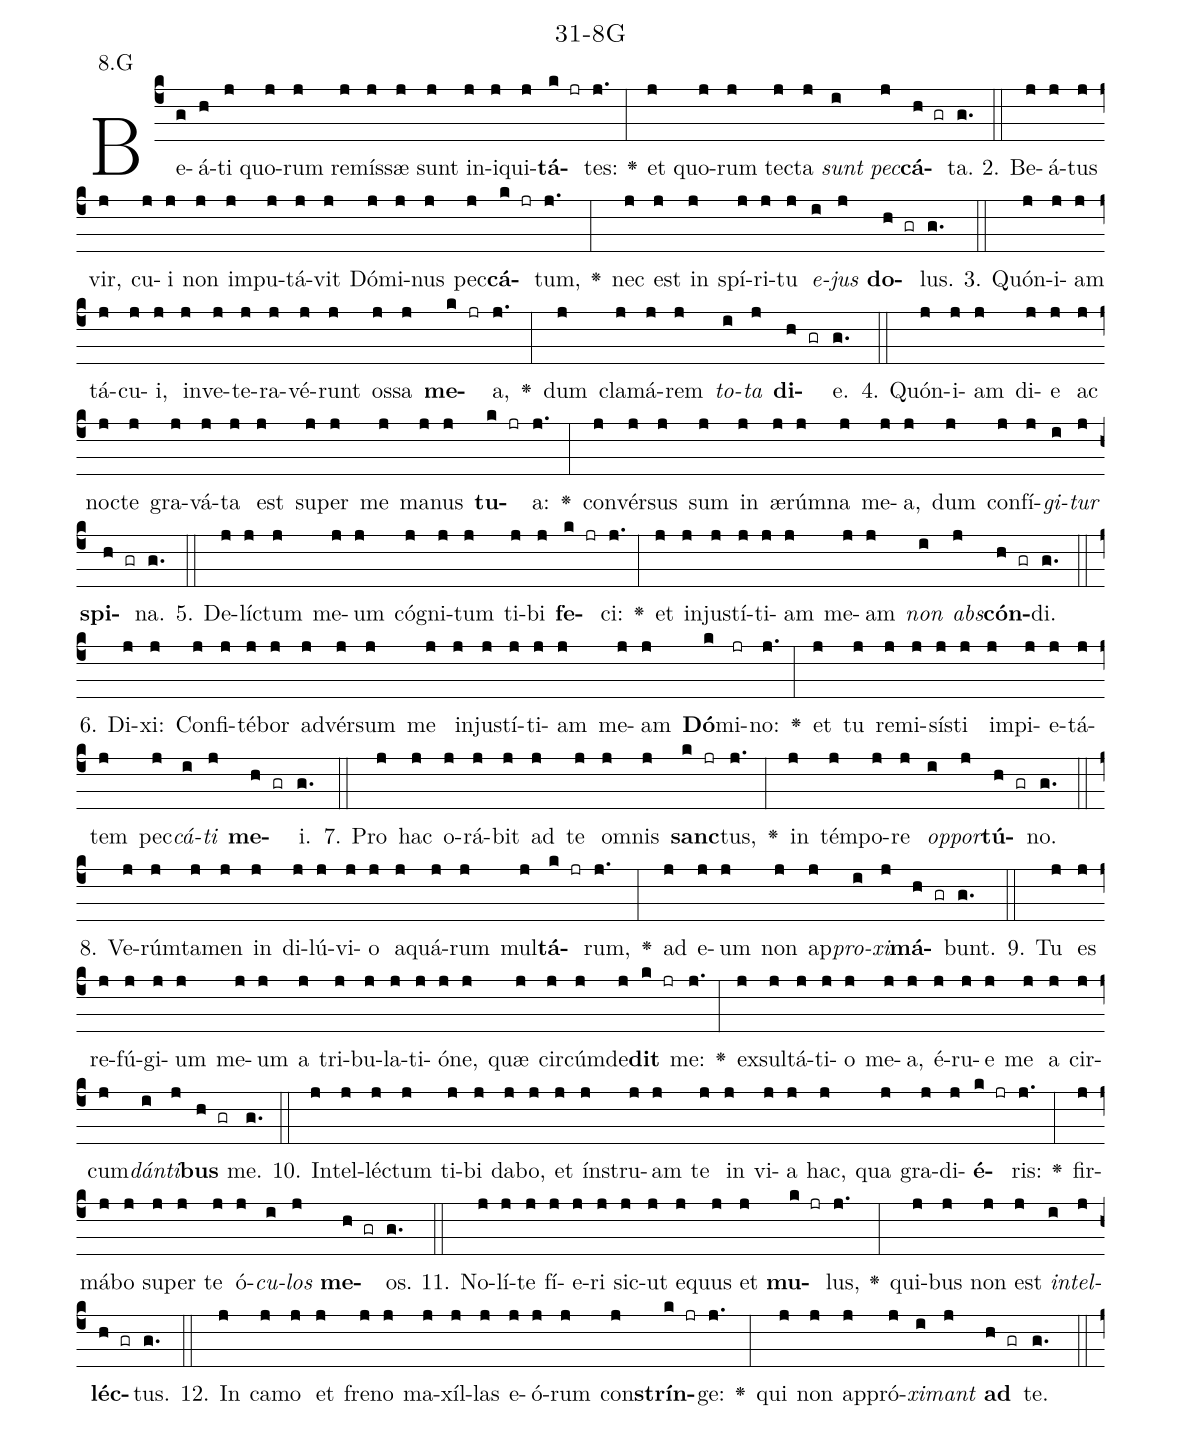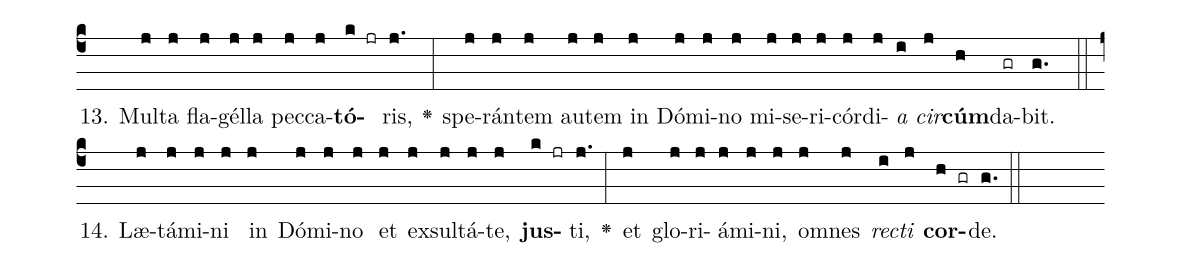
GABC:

name: 31-8G;
annotation: 8.G;
%%
(c4)Be(g)á(h)ti(j) quo(j)rum(j) re(j)mís(j)sæ(j) sunt(j) in(j)i(j)qui(j)<b>tá</b>(k jr)tes:(j.) <v>\greheightstar</v>(:) et(j) quo(j)rum(j) tec(j)ta(j) <i>sunt</i>(i) <i>pec</i>(j)<b>cá</b>(h gr)ta.(g.) (::)
2. Be(j)á(j)tus(j) vir,(j) cu(j)i(j) non(j) im(j)pu(j)tá(j)vit(j) Dó(j)mi(j)nus(j) pec(j)<b>cá</b>(k jr)tum,(j.) <v>\greheightstar</v>(:) nec(j) est(j) in(j) spí(j)ri(j)tu(j) <i>e</i>(i)<i>jus</i>(j) <b>do</b>(h gr)lus.(g.) (::)
3. Quón(j)i(j)am(j) tá(j)cu(j)i,(j) in(j)ve(j)te(j)ra(j)vé(j)runt(j) os(j)sa(j) <b>me</b>(k jr)a,(j.) <v>\greheightstar</v>(:) dum(j) cla(j)má(j)rem(j) <i>to</i>(i)<i>ta</i>(j) <b>di</b>(h gr)e.(g.) (::)
4. Quón(j)i(j)am(j) di(j)e(j) ac(j) noc(j)te(j) gra(j)vá(j)ta(j) est(j) su(j)per(j) me(j) ma(j)nus(j) <b>tu</b>(k jr)a:(j.) <v>\greheightstar</v>(:) con(j)vér(j)sus(j) sum(j) in(j) æ(j)rúm(j)na(j) me(j)a,(j) dum(j) con(j)fí(j)<i>gi</i>(i)<i>tur</i>(j) <b>spi</b>(h gr)na.(g.) (::)
5. De(j)líc(j)tum(j) me(j)um(j) có(j)gni(j)tum(j) ti(j)bi(j) <b>fe</b>(k jr)ci:(j.) <v>\greheightstar</v>(:) et(j) in(j)jus(j)tí(j)ti(j)am(j) me(j)am(j) <i>non</i>(i) <i>abs</i>(j)<b>cón</b>(h gr)di.(g.) (::)
6. Di(j)xi:(j) Con(j)fi(j)té(j)bor(j) ad(j)vér(j)sum(j) me(j) in(j)jus(j)tí(j)ti(j)am(j) me(j)am(j) <b>Dó</b>(k)mi(jr)no:(j.) <v>\greheightstar</v>(:) et(j) tu(j) re(j)mi(j)sís(j)ti(j) im(j)pi(j)e(j)tá(j)tem(j) pec(j)<i>cá</i>(i)<i>ti</i>(j) <b>me</b>(h gr)i.(g.) (::)
7. Pro(j) hac(j) o(j)rá(j)bit(j) ad(j) te(j) om(j)nis(j) <b>sanc</b>(k jr)tus,(j.) <v>\greheightstar</v>(:) in(j) tém(j)po(j)re(j) <i>op</i>(i)<i>por</i>(j)<b>tú</b>(h gr)no.(g.) (::)
8. Ve(j)rúm(j)ta(j)men(j) in(j) di(j)lú(j)vi(j)o(j) a(j)quá(j)rum(j) mul(j)<b>tá</b>(k jr)rum,(j.) <v>\greheightstar</v>(:) ad(j) e(j)um(j) non(j) ap(j)<i>pro</i>(i)<i>xi</i>(j)<b>má</b>(h gr)bunt.(g.) (::)
9. Tu(j) es(j) re(j)fú(j)gi(j)um(j) me(j)um(j) a(j) tri(j)bu(j)la(j)ti(j)ó(j)ne,(j) quæ(j) cir(j)cúm(j)de(j)<b>dit</b>(k jr) me:(j.) <v>\greheightstar</v>(:) ex(j)sul(j)tá(j)ti(j)o(j) me(j)a,(j) é(j)ru(j)e(j) me(j) a(j) cir(j)cum(j)<i>dán</i>(i)<i>ti</i>(j)<b>bus</b>(h gr) me.(g.) (::)
10. In(j)tel(j)léc(j)tum(j) ti(j)bi(j) da(j)bo,(j) et(j) ín(j)stru(j)am(j) te(j) in(j) vi(j)a(j) hac,(j) qua(j) gra(j)di(j)<b>é</b>(k jr)ris:(j.) <v>\greheightstar</v>(:) fir(j)má(j)bo(j) su(j)per(j) te(j) ó(j)<i>cu</i>(i)<i>los</i>(j) <b>me</b>(h gr)os.(g.) (::)
11. No(j)lí(j)te(j) fí(j)e(j)ri(j) sic(j)ut(j) e(j)quus(j) et(j) <b>mu</b>(k jr)lus,(j.) <v>\greheightstar</v>(:) qui(j)bus(j) non(j) est(j) <i>in</i>(i)<i>tel</i>(j)<b>léc</b>(h gr)tus.(g.) (::)
12. In(j) ca(j)mo(j) et(j) fre(j)no(j) ma(j)xíl(j)las(j) e(j)ó(j)rum(j) con(j)<b>strín</b>(k jr)ge:(j.) <v>\greheightstar</v>(:) qui(j) non(j) ap(j)pró(j)<i>xi</i>(i)<i>mant</i>(j) <b>ad</b>(h gr) te.(g.) (::)
13. Mul(j)ta(j) fla(j)gél(j)la(j) pec(j)ca(j)<b>tó</b>(k jr)ris,(j.) <v>\greheightstar</v>(:) spe(j)rán(j)tem(j) au(j)tem(j) in(j) Dó(j)mi(j)no(j) mi(j)se(j)ri(j)cór(j)di(j)<i>a</i>(i) <i>cir</i>(j)<b>cúm</b>(h)da(gr)bit.(g.) (::)
14. Læ(j)tá(j)mi(j)ni(j) in(j) Dó(j)mi(j)no(j) et(j) ex(j)sul(j)tá(j)te,(j) <b>jus</b>(k jr)ti,(j.) <v>\greheightstar</v>(:) et(j) glo(j)ri(j)á(j)mi(j)ni,(j) om(j)nes(j) <i>rec</i>(i)<i>ti</i>(j) <b>cor</b>(h gr)de.(g.) (::)
